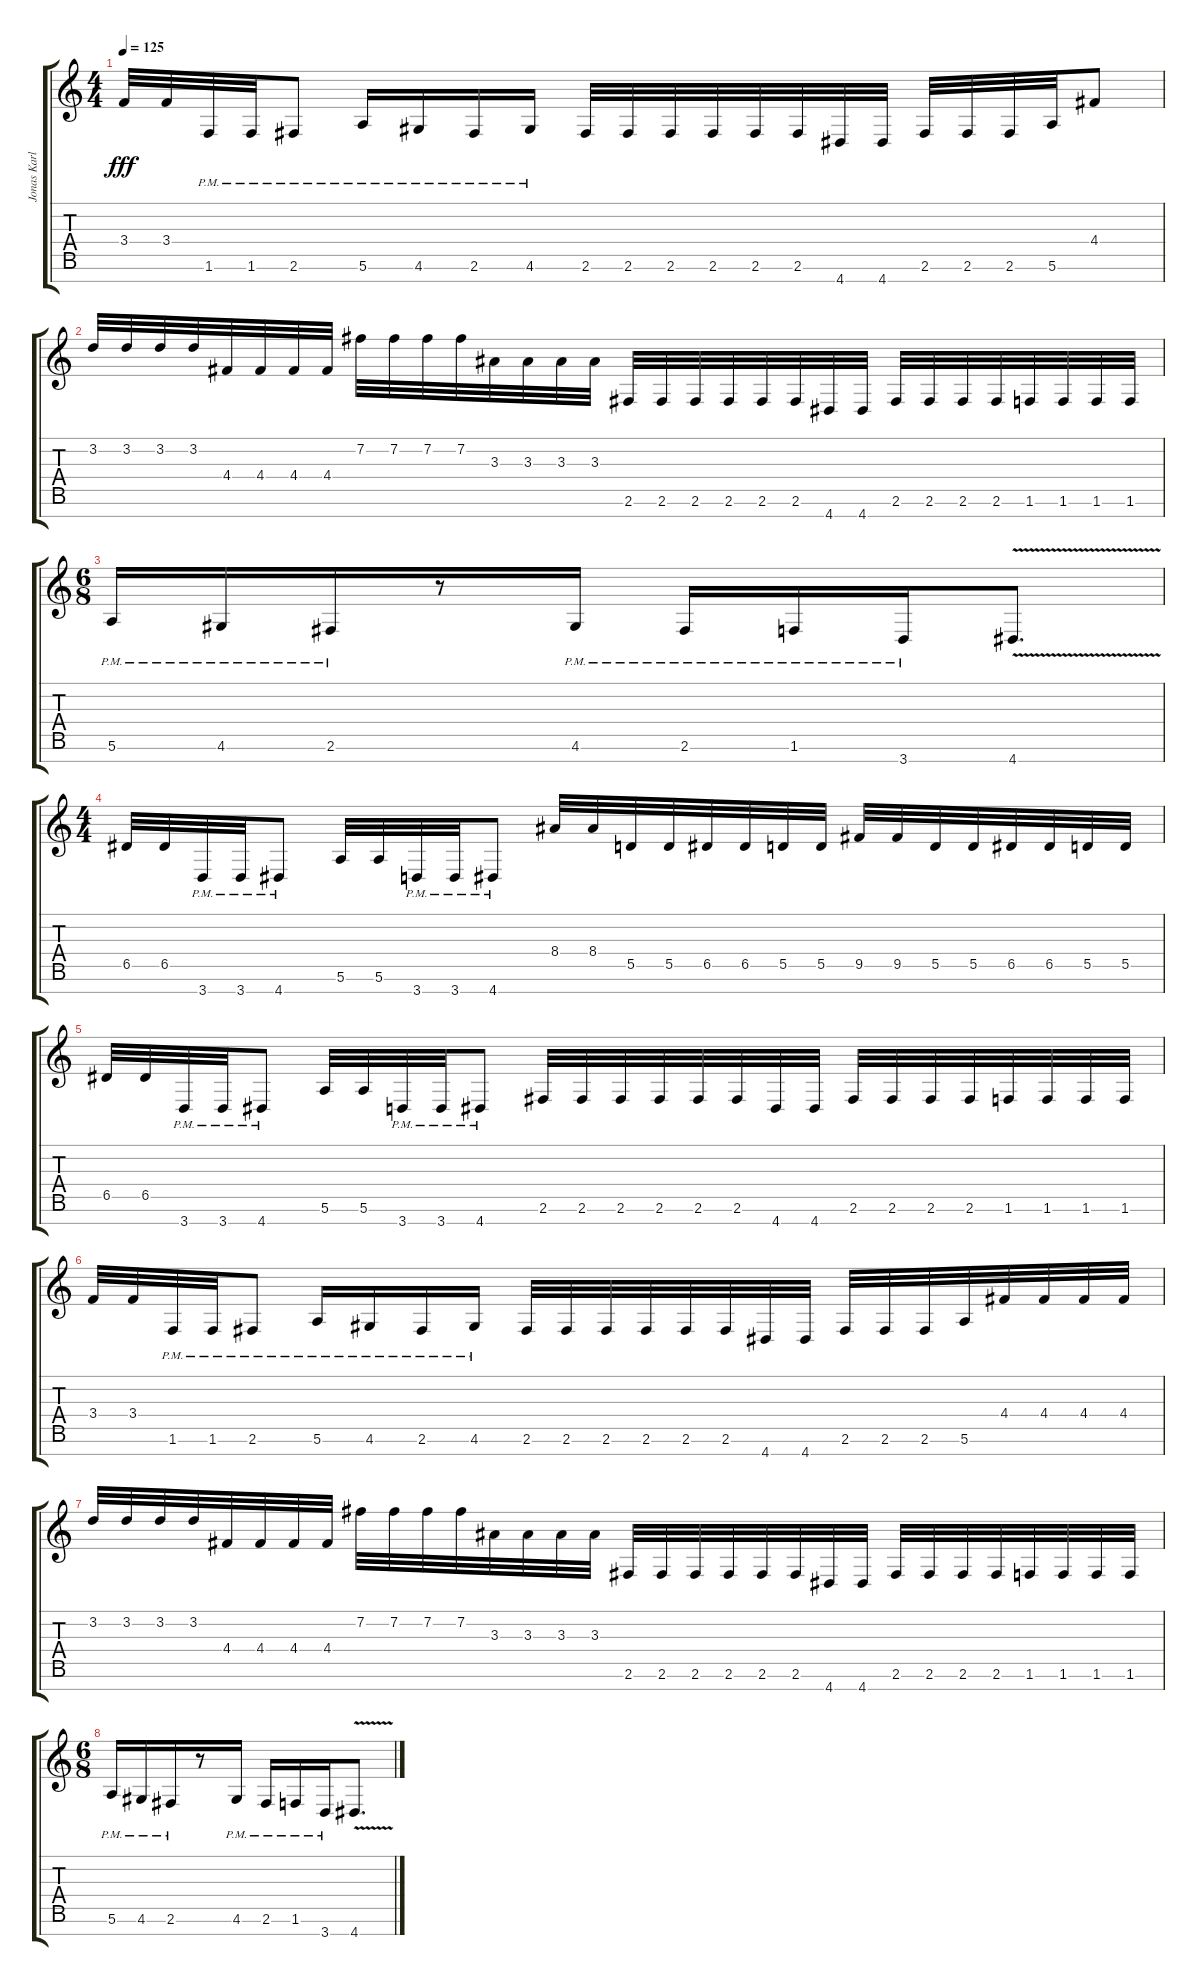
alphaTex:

\track ("Jonas Karlsson" "Jonas Karl") {instrument distortionguitar}
\staff {score tabs}
\tuning (E4 B3 G3 D3 A2 E2 B1) {hide}
\ts (4 4)
\tempo 125
\clef g2
\ks c
3.4.32{dy fff} 3.4.32 1.6{pm}.32 1.6{pm}.32 2.6{pm}.8 5.6{pm}.16 4.6{pm}.16 2.6{pm}.16 4.6{pm}.16 2.6.32 2.6.32 2.6.32 2.6.32 2.6.32 2.6.32 4.7.32 4.7.32 2.6.32 2.6.32 2.6.32 5.6.32 4.4.8 |
3.2.32 3.2.32 3.2.32 3.2.32 4.4.32 4.4.32 4.4.32 4.4.32 7.2.32 7.2.32 7.2.32 7.2.32 3.3.32 3.3.32 3.3.32 3.3.32 2.6.32 2.6.32 2.6.32 2.6.32 2.6.32 2.6.32 4.7.32 4.7.32 2.6.32 2.6.32 2.6.32 2.6.32 1.6.32 1.6.32 1.6.32 1.6.32 |
\ts (6 8)
5.6{pm}.16 4.6{pm}.16 2.6{pm}.16 r.8 4.6{pm}.16 2.6{pm}.16 1.6{pm}.16 3.7{pm}.16 4.7{v}.8{d} |
\ts (4 4)
6.5.32 6.5.32 3.7{pm}.32 3.7{pm}.32 4.7{pm}.8 5.6.32 5.6.32 3.7{pm}.32 3.7{pm}.32 4.7{pm}.8 8.4.32 8.4.32 5.5.32 5.5.32 6.5.32 6.5.32 5.5.32 5.5.32 9.5.32 9.5.32 5.5.32 5.5.32 6.5.32 6.5.32 5.5.32 5.5.32 |
6.5.32 6.5.32 3.7{pm}.32 3.7{pm}.32 4.7{pm}.8 5.6.32 5.6.32 3.7{pm}.32 3.7{pm}.32 4.7{pm}.8 2.6.32 2.6.32 2.6.32 2.6.32 2.6.32 2.6.32 4.7.32 4.7.32 2.6.32 2.6.32 2.6.32 2.6.32 1.6.32 1.6.32 1.6.32 1.6.32 |
3.4.32 3.4.32 1.6{pm}.32 1.6{pm}.32 2.6{pm}.8 5.6{pm}.16 4.6{pm}.16 2.6{pm}.16 4.6{pm}.16 2.6.32 2.6.32 2.6.32 2.6.32 2.6.32 2.6.32 4.7.32 4.7.32 2.6.32 2.6.32 2.6.32 5.6.32 4.4.32 4.4.32 4.4.32 4.4.32 |
3.2.32 3.2.32 3.2.32 3.2.32 4.4.32 4.4.32 4.4.32 4.4.32 7.2.32 7.2.32 7.2.32 7.2.32 3.3.32 3.3.32 3.3.32 3.3.32 2.6.32 2.6.32 2.6.32 2.6.32 2.6.32 2.6.32 4.7.32 4.7.32 2.6.32 2.6.32 2.6.32 2.6.32 1.6.32 1.6.32 1.6.32 1.6.32 |
\ts (6 8)
5.6{pm}.16 4.6{pm}.16 2.6{pm}.16 r.8 4.6{pm}.16 2.6{pm}.16 1.6{pm}.16 3.7{pm}.16 4.7{v}.8{d}
